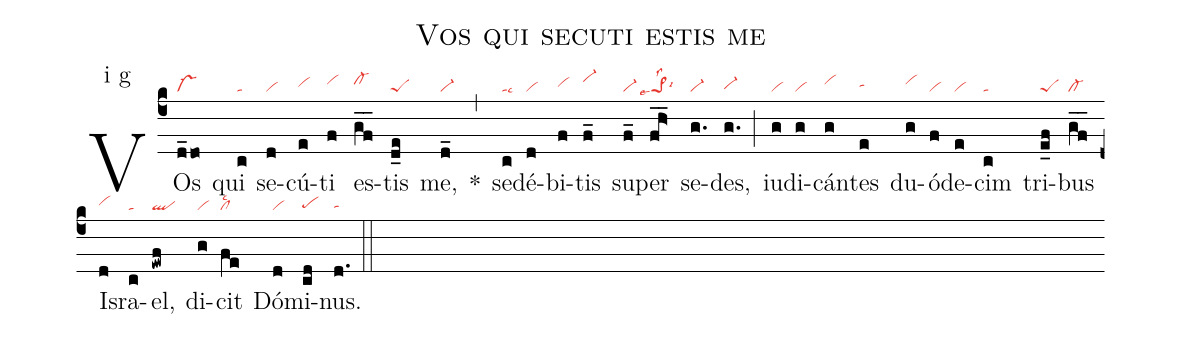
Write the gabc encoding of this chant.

name:Vos qui secuti estis me;
annotation:i g;
mode:1;
nabc-lines:1;
%%
(c4)
VOs(d_do|vs-) qui(c|ta) se(d|vi)cú(e|vihh)ti(f|vihi) es(gf__|cl-hi)tis(d_e|peS) me,(d_|vi-) *(,)
se(c|talsc6)dé(d|vi)bi(f|vihh)tis(f_|vi-hj) su(f_|vi-)per(fh>__|```pe>1lse7lss2lsi6) se(g.|vi-)des,(g.|vi-hg) (;)
iu(g|vi)di(g|vi)cán(g|vihi)tes(e|tahh) du(g|vihi)ó(f|vi)de(e|vi)cim(c|ta) tri(e_f|peS)bus(gf__|cl-)
Is(d|vihh)ra(c|ta)el,(ewf|ql) di(g|vi)cit(fe|cllsc2) Dó(d|vi)mi(cd|pehg)nus.(d.|tahg) (::)
